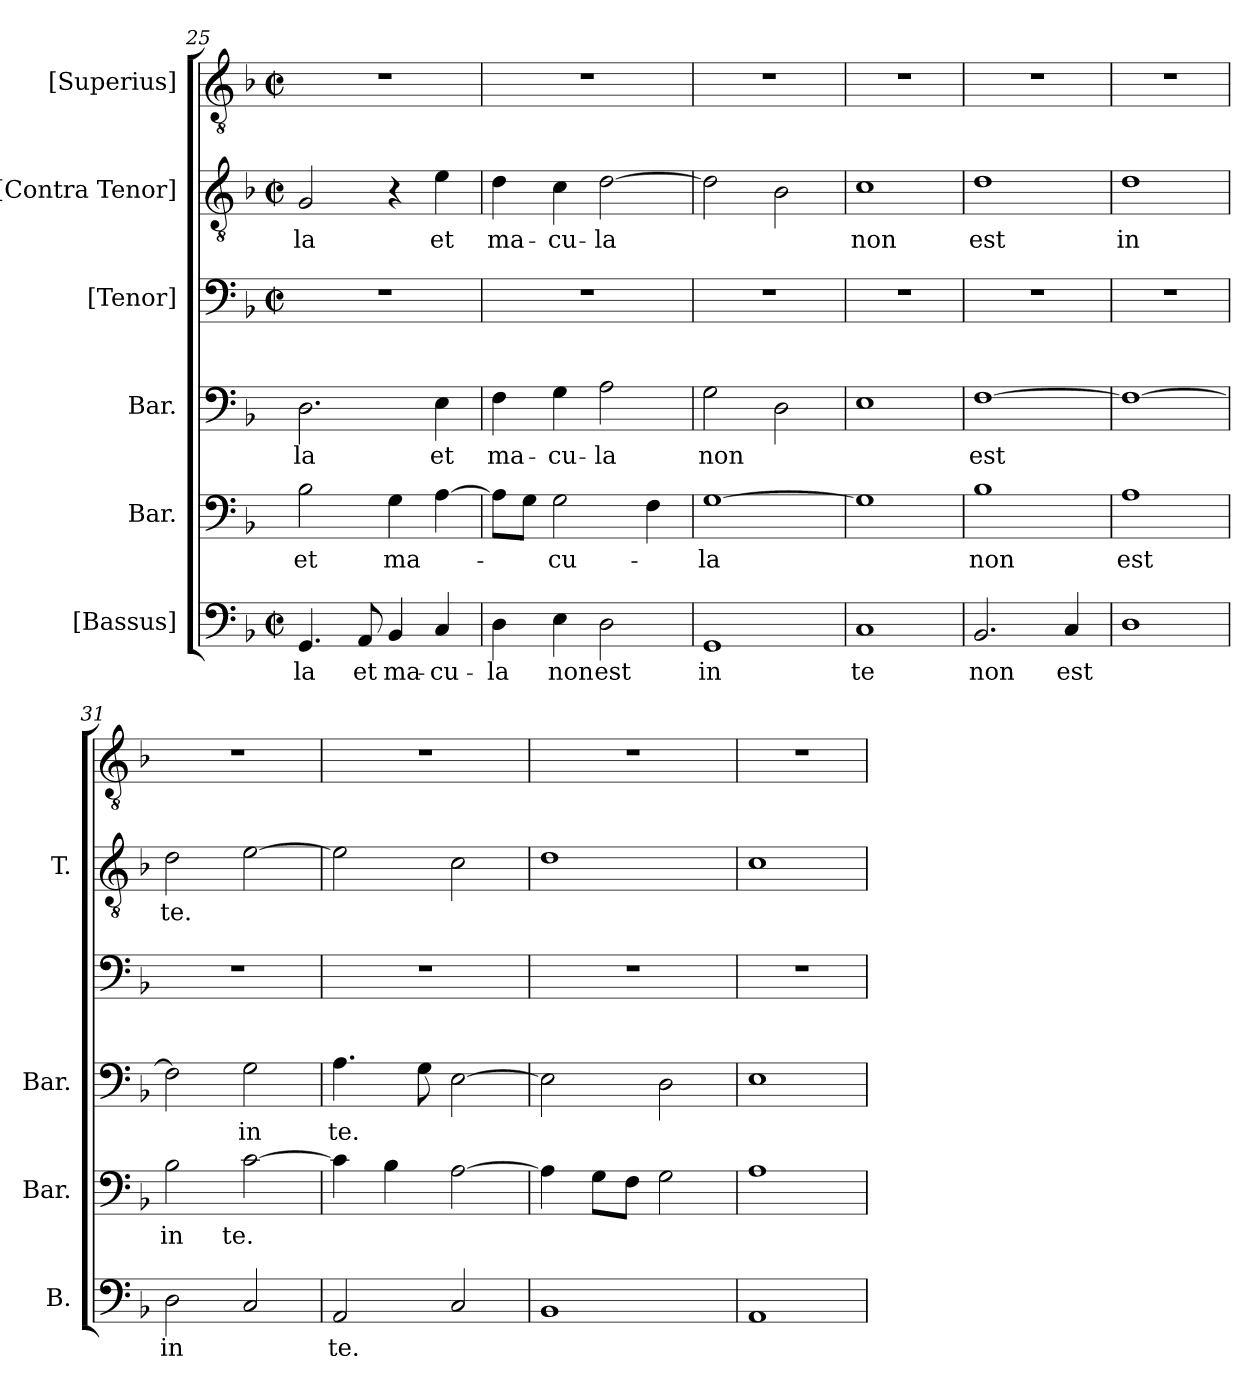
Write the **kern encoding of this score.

**kern	**text	**kern	**text	**kern	**text	**kern	**kern	**text	**kern
*part6	*part6	*part5	*part5	*part4	*part4	*part3	*part2	*part2	*part1
*staff6	*staff6	*staff5	*staff5	*staff4	*staff4	*staff3	*staff2	*staff2	*staff1
*I"[Bassus]	*	*I"Bar.	*	*I"Bar.	*	*I"[Tenor]	*I"[Contra Tenor]	*	*I"[Superius]
*I'B.	*	*I'Bar.	*	*I'Bar.	*	*	*I'T.	*	*
*clefF4	*	*clefF4	*	*clefF4	*	*clefF4	*clefGv2	*	*clefGv2
*k[b-]	*	*k[b-]	*	*k[b-]	*	*k[b-]	*k[b-]	*	*k[b-]
*F:	*	*F:	*	*F:	*	*F:	*F:	*	*F:
*M2/2	*	*	*	*	*	*M2/2	*M2/2	*	*M2/2
*met(c|)	*	*	*	*	*	*met(c|)	*met(c|)	*	*met(c|)
=25	=25	=25	=25	=25	=25	=25	=25	=25	=25
!	!LO:LY:b	!	!LO:LY:b	!	!LO:LY:b	!	!	!LO:LY:b	!
4.GG/	-la	2B-\	et	2.D\	-la	1r	2G/	-la	1r
!	!LO:LY:b	!	!	!	!	!	!	!	!
8AA/	et	.	.	.	.	.	.	.	.
!	!LO:LY:b	!	!LO:LY:b	!	!	!	!	!	!
4BB-/	ma-	4G\	ma-	.	.	.	4r	.	.
!	!LO:LY:b	!	!	!	!LO:LY:b	!	!	!LO:LY:b	!
4C/	-cu-	[<4A\	.	4E\	et	.	4e\	et	.
!!LO:LB:g=z
=26	=26	=26	=26	=26	=26	=26	=26	=26	=26
!	!LO:LY:b	!	!	!	!LO:LY:b	!	!	!LO:LY:b	!
4D\	-la	8A\L]	.	4F\	ma-	1r	4d\	ma-	1r
.	.	8G\J	.	.	.	.	.	.	.
!	!LO:LY:b	!	!LO:LY:b	!	!LO:LY:b	!	!	!LO:LY:b	!
4E\	non	2G\	-cu-	4G\	-cu-	.	4c\	-cu-	.
!	!LO:LY:b	!	!	!	!LO:LY:b	!	!	!LO:LY:b	!
2D\	est	.	.	2A\	-la	.	[>2d\	-la	.
.	.	4F\	.	.	.	.	.	.	.
=27	=27	=27	=27	=27	=27	=27	=27	=27	=27
!	!LO:LY:b	!	!LO:LY:b	!	!LO:LY:b	!	!	!	!
1GG	in	[>1G	-la	2G\	non	1r	2d\]	.	1r
.	.	.	.	2D\	.	.	2B-\	.	.
=28	=28	=28	=28	=28	=28	=28	=28	=28	=28
!	!LO:LY:b	!	!	!	!	!	!	!LO:LY:b	!
1C	te	1G]	.	1E	.	1r	1c	non	1r
=29	=29	=29	=29	=29	=29	=29	=29	=29	=29
!	!LO:LY:b	!	!LO:LY:b	!	!LO:LY:b	!	!	!LO:LY:b	!
2.BB-/	non	1B-	non	[>1F	est	1r	1d	est	1r
!	!LO:LY:b	!	!	!	!	!	!	!	!
4C/	est	.	.	.	.	.	.	.	.
=30	=30	=30	=30	=30	=30	=30	=30	=30	=30
!	!	!	!LO:LY:b	!	!	!	!	!LO:LY:b	!
1D	.	1A	est	1F_	.	1r	1d	in	1r
=31	=31	=31	=31	=31	=31	=31	=31	=31	=31
!	!LO:LY:b	!	!LO:LY:b	!	!	!	!	!LO:LY:b	!
2D\	in	2B-\	in	2F\]	.	1r	2d\	te.	1r
!	!	!	!LO:LY:b	!	!LO:LY:b	!	!	!	!
2C/	.	[>2c\	te.	2G\	in	.	[>2e\	.	.
=32	=32	=32	=32	=32	=32	=32	=32	=32	=32
!	!LO:LY:b	!	!	!	!LO:LY:b	!	!	!	!
2AA/	te.	4c\]	.	4.A\	te.	1r	2e\]	.	1r
.	.	4B-\	.	.	.	.	.	.	.
.	.	.	.	8G\	.	.	.	.	.
2C/	.	[>2A\	.	[>2E\	.	.	2c\	.	.
=33	=33	=33	=33	=33	=33	=33	=33	=33	=33
1BB-	.	4A\]	.	2E\]	.	1r	1d	.	1r
.	.	8G\L	.	.	.	.	.	.	.
.	.	8F\J	.	.	.	.	.	.	.
.	.	2G\	.	2D\	.	.	.	.	.
=34	=34	=34	=34	=34	=34	=34	=34	=34	=34
1AA	.	1A	.	1E	.	1r	1c	.	1r
=	=	=	=	=	=	=	=	=	=
*-	*-	*-	*-	*-	*-	*-	*-	*-	*-
